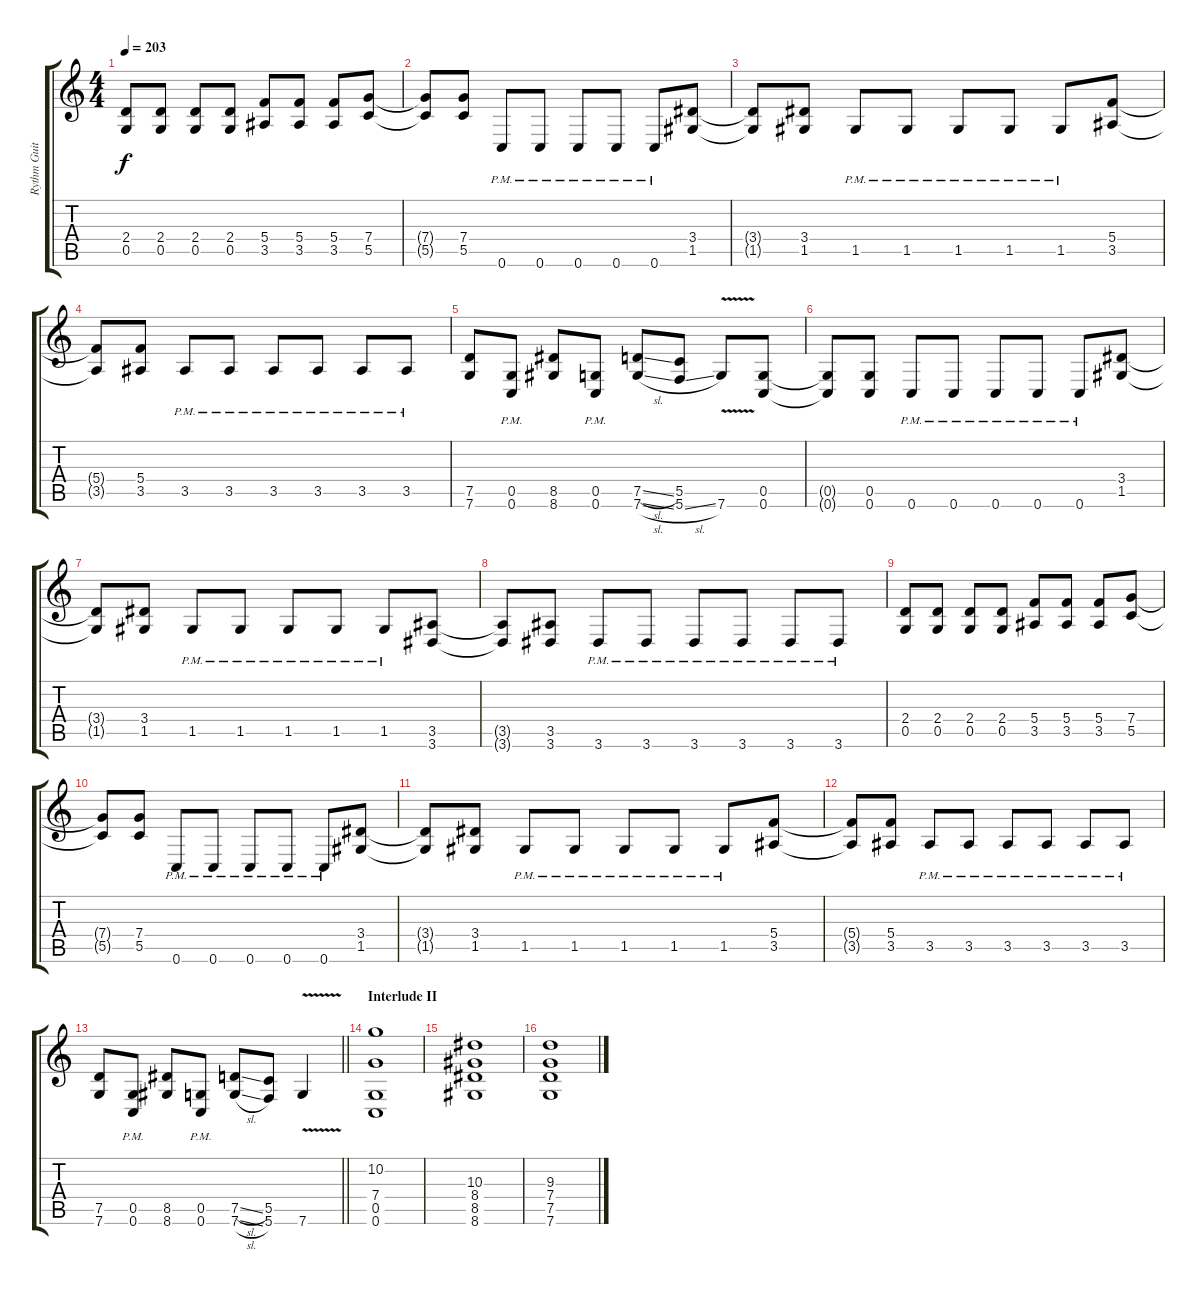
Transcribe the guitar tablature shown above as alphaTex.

\track ("Rythm Guitar I" "Rythm Guit") {instrument distortionguitar}
\staff {score tabs}
\tuning (D4 A3 F3 C3 G2 C2) {hide}
\ts (4 4)
\tempo 203
\clef g2
\ks c
(2.4 0.5).8{dy f} (2.4 0.5).8 (2.4 0.5).8 (2.4 0.5).8 (5.4 3.5).8 (5.4 3.5).8 (5.4 3.5).8 (7.4 5.5).8 |
(7.4{t} 5.5{t}).8 (7.4 5.5).8 0.6{pm}.8 0.6{pm}.8 0.6{pm}.8 0.6{pm}.8 0.6{pm}.8 (3.4 1.5).8 |
(3.4{t} 1.5{t}).8 (3.4 1.5).8 1.5{pm}.8 1.5{pm}.8 1.5{pm}.8 1.5{pm}.8 1.5{pm}.8 (5.4 3.5).8 |
(5.4{t} 3.5{t}).8 (5.4 3.5).8 3.5{pm}.8 3.5{pm}.8 3.5{pm}.8 3.5{pm}.8 3.5{pm}.8 3.5{pm}.8 |
(7.5 7.6).8 (0.5{pm} 0.6{pm}).8 (8.5 8.6).8 (0.5{pm} 0.6{pm}).8 (7.5{sl} 7.6{sl}).8 (5.5 5.6{sl}).8 7.6{v}.8 (0.5 0.6).8 |
(0.5{t} 0.6{t}).8 (0.5 0.6).8 0.6{pm}.8 0.6{pm}.8 0.6{pm}.8 0.6{pm}.8 0.6{pm}.8 (3.4 1.5).8 |
(3.4{t} 1.5{t}).8 (3.4 1.5).8 1.5{pm}.8 1.5{pm}.8 1.5{pm}.8 1.5{pm}.8 1.5{pm}.8 (3.5 3.6).8 |
(3.5{t} 3.6{t}).8 (3.5 3.6).8 3.6{pm}.8 3.6{pm}.8 3.6{pm}.8 3.6{pm}.8 3.6{pm}.8 3.6{pm}.8 |
(2.4 0.5).8 (2.4 0.5).8 (2.4 0.5).8 (2.4 0.5).8 (5.4 3.5).8 (5.4 3.5).8 (5.4 3.5).8 (7.4 5.5).8 |
(7.4{t} 5.5{t}).8 (7.4 5.5).8 0.6{pm}.8 0.6{pm}.8 0.6{pm}.8 0.6{pm}.8 0.6{pm}.8 (3.4 1.5).8 |
(3.4{t} 1.5{t}).8 (3.4 1.5).8 1.5{pm}.8 1.5{pm}.8 1.5{pm}.8 1.5{pm}.8 1.5{pm}.8 (5.4 3.5).8 |
(5.4{t} 3.5{t}).8 (5.4 3.5).8 3.5{pm}.8 3.5{pm}.8 3.5{pm}.8 3.5{pm}.8 3.5{pm}.8 3.5{pm}.8 |
\barLineRight lightlight
(7.5 7.6).8 (0.5{pm} 0.6{pm}).8 (8.5 8.6).8 (0.5{pm} 0.6{pm}).8 (7.5{sl} 7.6{sl}).8 (5.5 5.6).8 7.6{v}.4 |
\section ("" "Interlude II")
(10.2 7.4 0.5 0.6).1{volume 11} |
(10.3 8.4 8.5 8.6).1 |
(9.3 7.4 7.5 7.6).1
